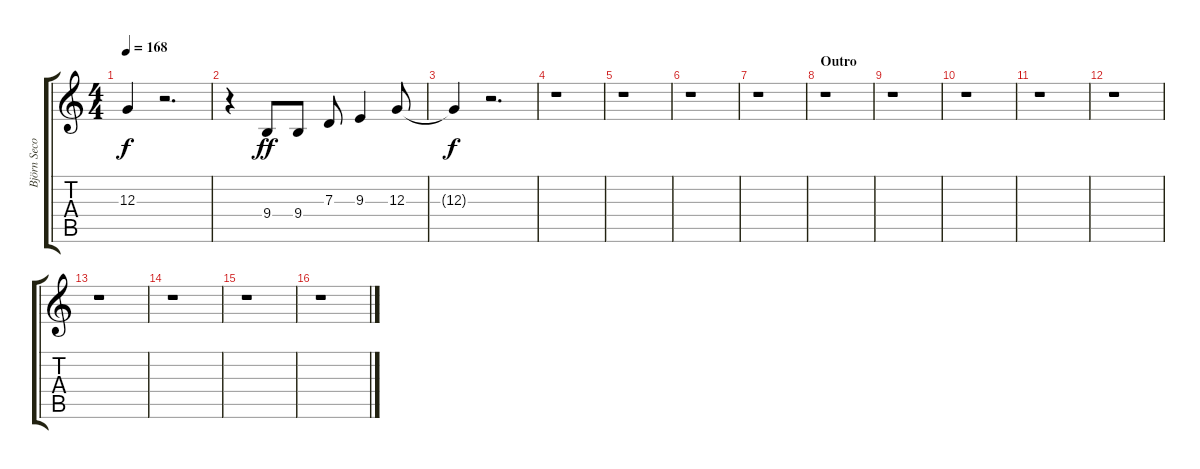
\track ("Björn Second voice" "Björn Seco") {instrument clarinet}
\staff {score tabs}
\tuning (E4 B3 G3 D3 A2 E2) {hide}
\ts (4 4)
\tempo 168
\clef g2
\ks c
12.3{t}.4{dy f} r.2{d} |
r.4 9.4.8{dy ff} 9.4.8 7.3.8 9.3.4 12.3.8 |
12.3{t}.4{dy f} r.2{d} |
r.1 |
r.1 |
r.1 |
r.1 |
\section ("" "Outro")
r.1 |
r.1 |
r.1 |
r.1 |
r.1 |
r.1 |
r.1 |
r.1 |
r.1
